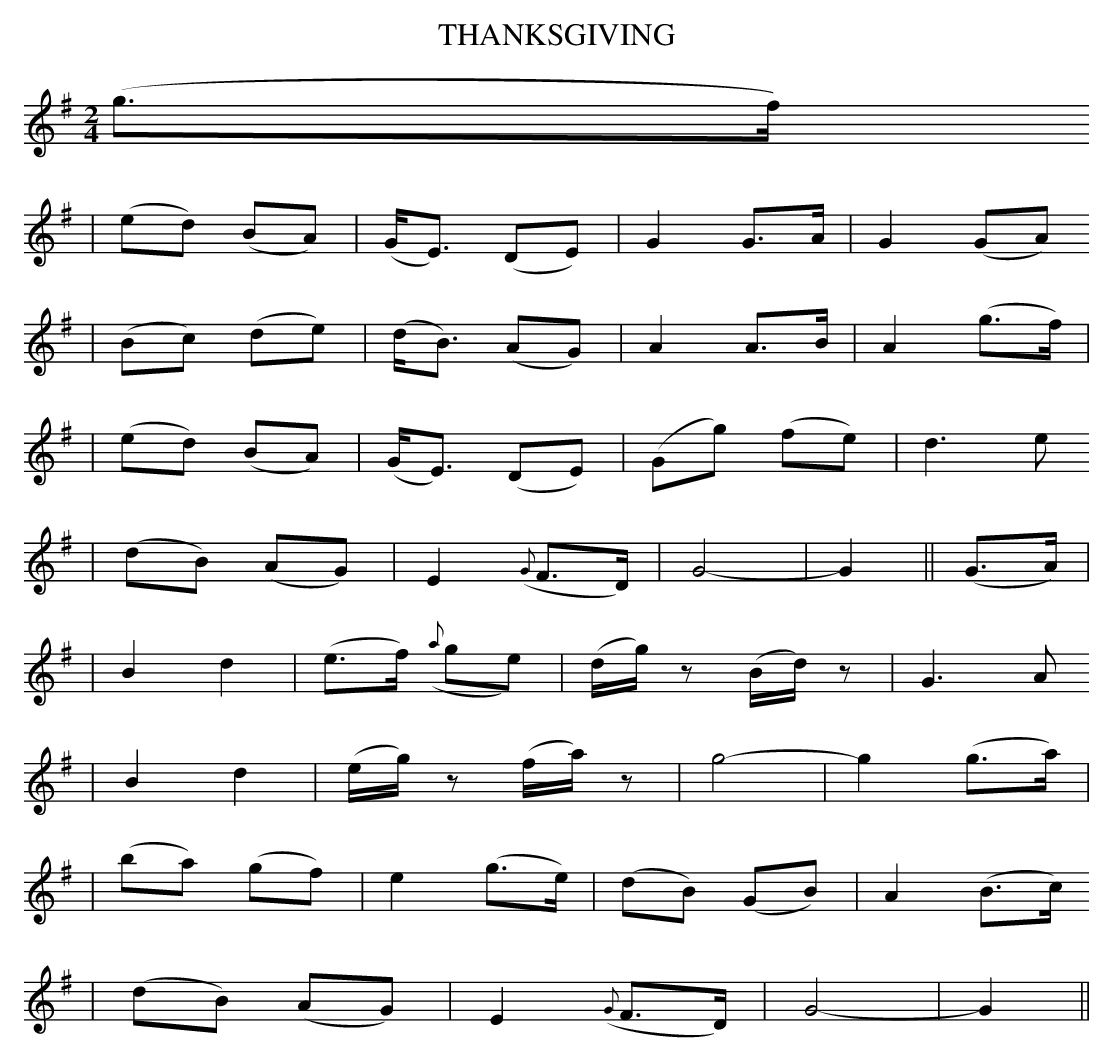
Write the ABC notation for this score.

X:1
T: THANKSGIVING
M: 2/4
L: 1/8
K: G
(g>f)
| (ed) (BA) | (G<E) (DE) | G2 G>A | G2 (GA)
| (Bc) (de) | (d<B) (AG) | A2 A>B | A2 (g>f) |
| (ed) (BA) | (G<E) (DE) | (Gg) (fe) | d3 e
| (dB) (AG) | E2 ({G}F>D) | G4- | G2 || (G>A) |
| B2 d2 | (e>f) ({a}ge) | (d/g/)z (B/d/)z | G3 A
| B2 d2 | (e/g/)z (f/a/)z | g4- | g2 (g>a) |
| (ba) (gf) | e2 (g>e) | (dB) (GB) | A2 (B>c)
| (dB) (AG) | E2 ({G}F>D) | G4- | G2 ||
